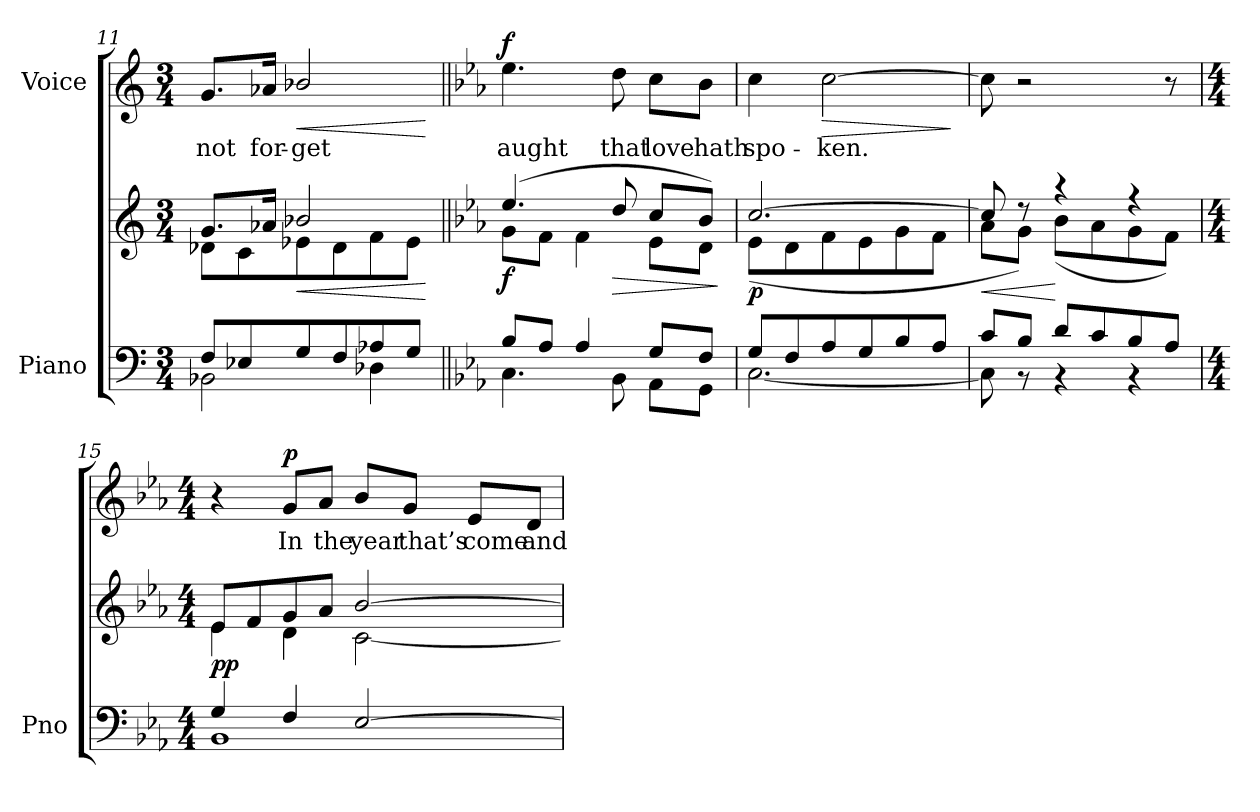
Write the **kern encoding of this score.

**kern	**kern	**dynam	**kern	**text	**dynam
*part2	*part2	*part2	*part1	*part1	*part1
*staff3	*staff2	*staff2/3	*staff1	*staff1	*staff1
*I"Piano	*	*	*I"Voice	*	*
*I'Pno	*	*	*	*	*
!!LO:LB:g=z
*clefF4	*clefG2	*	*clefG2	*	*
*k[]	*k[]	*	*k[]	*	*
*M3/4	*M3/4	*	*M3/4	*	*
=11	=11	=11	=11	=11	=11
*^	*^	*	*	*	*
!	!	!	!	!	!	!LO:LY:b	!
8F/L	2BB-X\	8.g/L	8d-X\L	.	8.g/L	not	.
8E-X/	.	.	8c\	.	.	.	.
!	!	!	!	!	!	!LO:LY:b	!
.	.	16a-X/Jk	.	.	16a-X/Jk	for-	.
!	!	!	!	!LO:HP:b	!	!LO:LY:b	!LO:HP:b
8G/	.	2b-X/	8e-X\	<	2b-X/	-get	<
8F/	.	.	8d-\	.	.	.	.
8A-X/	4D-X\	.	8f\	.	.	.	.
8G/J	.	.	8e-\J	.	.	.	.
*v	*v	*	*	*	*	*	*
*	*v	*v	*	*	*	*
.	.	[	.	.	[
=12||	=12||	=12||	=12||	=12||	=12||
*k[b-e-a-]	*k[b-e-a-]	*	*k[b-e-a-]	*	*
*^	*^	*	*	*	*
!	!	!	!	!LO:DY:b	!	!LO:LY:b	!LO:DY:a
8B-/L	4.C\	(4.ee-/	8g\L	f	4.ee-\	aught	f
8A-/J	.	.	8f\J	.	.	.	.
4A-/	.	.	4f\	.	.	.	.
!	!	!	!	!LO:HP:b	!	!LO:LY:b	!
.	8BB-\	8dd/	.	>	8dd\	that	.
!	!	!	!	!	!	!LO:LY:b	!
8G/L	8AA-\L	8cc/L	8e-\L	.	8cc\L	love	.
!	!	!	!	!	!	!LO:LY:b	!
8F/J	8GG\J	8b-/J)	8d\J	.	8b-\J	hath	.
*v	*v	*	*	*	*	*	*
*	*v	*v	*	*	*	*
.	.	]	.	.	.
=13	=13	=13	=13	=13	=13
*^	*^	*	*	*	*
!	!	!	!	!LO:DY:b	!	!LO:LY:b	!
8G/L	[2.C\	[2.cc/	(8e-\L	p	4cc\	spo-	.
8F/	.	.	8d\	.	.	.	.
!	!	!	!	!	!	!LO:LY:b	!LO:HP:b
8A-/	.	.	8f\	.	[2cc\	-ken.	>
8G/	.	.	8e-\	.	.	.	.
8B-/	.	.	8g\	.	.	.	.
8A-/J	.	.	8f\J	.	.	.	.
*v	*v	*	*	*	*	*	*
*	*v	*v	*	*	*	*
.	.	.	.	.	]
=14	=14	=14	=14	=14	=14
*^	*	*	*	*	*
!	!	!	!LO:HP:b	!	!	!
*	*	*^	*	*	*	*
8c/L	8C\]	8cc/]	8a-\L	<	8cc\]	.	.
8B-/J	8r	8r	8g\J)	.	2r	.	.
8d/L	4r	4r	(8b-\L	[	.	.	.
8c/	.	.	8a-\	.	.	.	.
8B-/	4r	4r	8g\	.	.	.	.
8A-/J	.	.	8f\J)	.	8r	.	.
!!LO:PB:g=z
=15	=15	=15	=15	=15	=15	=15	=15
*M4/4	*	*M4/4	*	*	*M4/4	*	*
!	!	!	!	!LO:DY:b	!	!	!
4G/	1BB-	8e-/L	4e-\	pp	4r	.	.
.	.	8f/	.	.	.	.	.
!	!	!	!	!	!	!LO:LY:b	!LO:DY:a
4F/	.	8g/	4d\	.	8g/L	In	p
!	!	!	!	!	!	!LO:LY:b	!
.	.	8a-/J	.	.	8a-/J	the	.
!	!	!	!	!	!	!LO:LY:b	!
[2E-/	.	[2b-/	[2c\	.	8b-/L	year	.
!	!	!	!	!	!	!LO:LY:b	!
.	.	.	.	.	8g/J	that’s	.
!	!	!	!	!	!	!LO:LY:b	!
.	.	.	.	.	8e-/L	come	.
!	!	!	!	!	!	!LO:LY:b	!
.	.	.	.	.	8d/J	and	.
*v	*v	*	*	*	*	*	*
*	*v	*v	*	*	*	*
=	=	=	=	=	=
*-	*-	*-	*-	*-	*-
